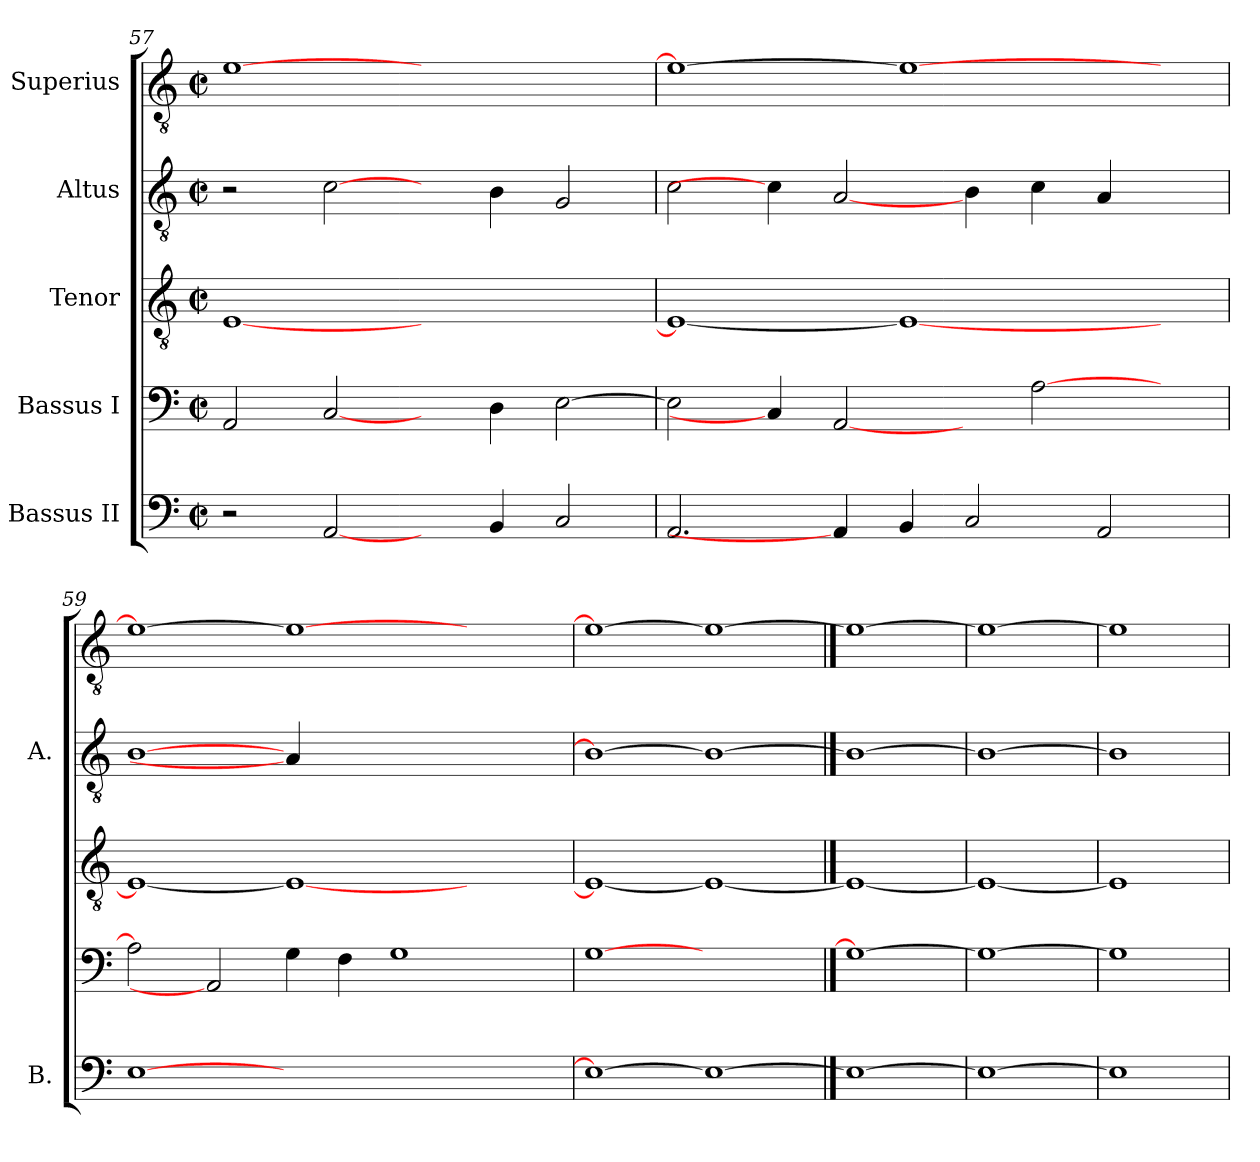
**kern	**kern	**kern	**kern	**kern
*part5	*part4	*part3	*part2	*part1
*staff5	*staff4	*staff3	*staff2	*staff1
*I"Bassus II	*I"Bassus I	*I"Tenor	*I"Altus	*I"Superius
*I'B.	*	*	*I'A.	*
*clefF4	*clefF4	*clefGv2	*clefGv2	*clefGv2
*	*	*ITrd7c12	*ITrd7c12	*ITrd7c12
*k[]	*k[]	*k[]	*k[]	*k[]
*C:	*C:	*C:	*C:	*C:
*M2/2	*M2/2	*M2/2	*M2/2	*M2/2
*met(c|)	*met(c|)	*met(c|)	*met(c|)	*met(c|)
=57	=57	=57	=57	=57
2r	2AAi/	[<1EEi	2r	[>1Ei
[2AAi/	[2Ci/	.	[2Ci\	.
4ryy	4ryy	1ryy	4ryy	1ryy
4BBi/	4Di\	.	4BBi\	.
2Ci/	[>2Ei\	.	2GGi/	.
=58	=58	=58	=58	=58
2.AAi/	2Ei\]	1EEi_<	2Ci\	1Ei_>
.	4Ci/]	.	4Ci\]	.
4AAi/]	[2AAi	.	[2AAi/	.
4BBi/	.	1EEi_	.	1Ei_
2Ci/	4ryy	.	4BBi\	.
.	[>2Ai\	.	4Ci\	.
2AAi/	.	.	4AAi/	.
.	4ryy	4ryy	4ryy	4ryy
=59	=59	=59	=59	=59
[>1Ei	2Ai\]	1EEi_<	[>1BBi	1Ei_>
.	2AAi]	.	.	.
1.ryy	4Gi\	1EEi_	4AAi/]	1Ei_
.	4Fi\	.	1ryy	.
.	1Gi	.	.	.
.	.	2ryy	.	2ryy
.	.	.	4ryy	.
=60	=60	=60	=60	=60
1Ei_>	[1Gi	1EEi_<	1BBi_>	1Ei_>
1Ei_	1ryy	1EEi_	1BBi_	1Ei_
==61	==61	==61	==61	==61
1Ei_	1Gi_	1EEi_	1BBi_	1Ei_
=62	=62	=62	=62	=62
1Ei_	1Gi_	1EEi_	1BBi_	1Ei_
=63	=63	=63	=63	=63
1Ei]	1Gi]	1EEi]	1BBi]	1Ei]
=	=	=	=	=
*-	*-	*-	*-	*-
